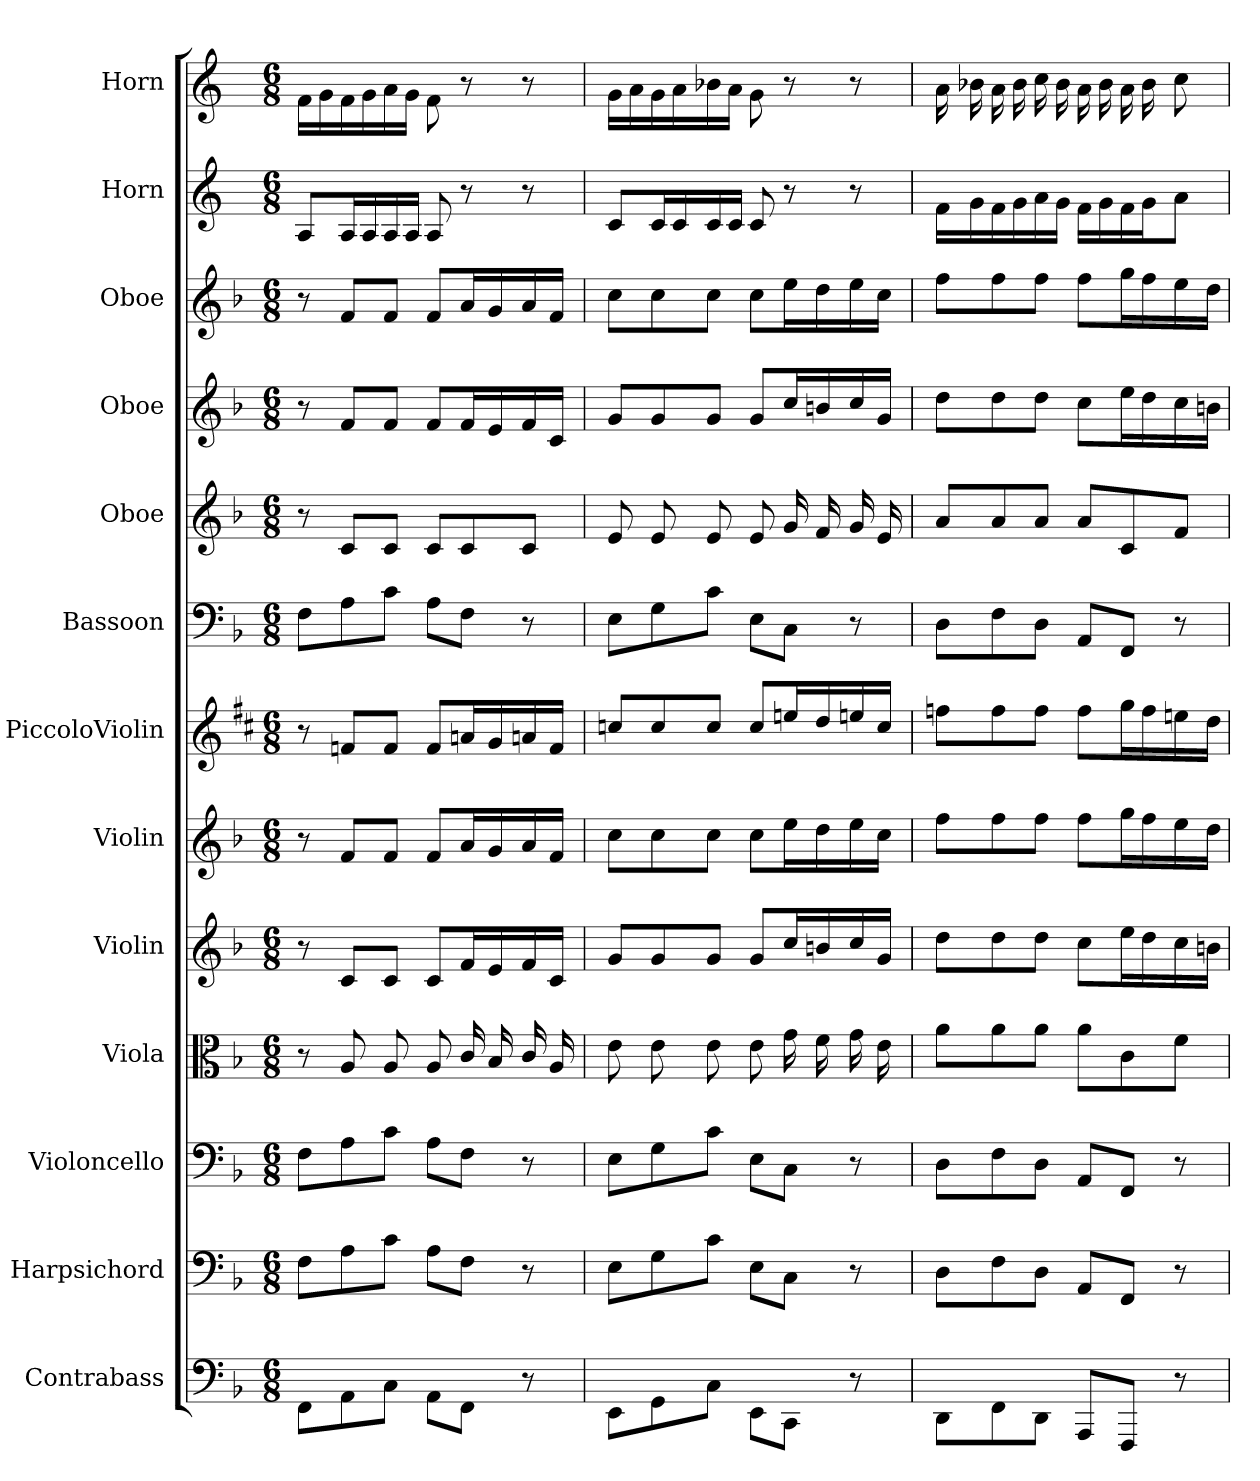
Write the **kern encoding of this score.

**kern	**kern	**kern	**kern	**kern	**kern	**kern	**kern	**kern	**kern	**kern	**kern	**kern
*part13	*part12	*part11	*part10	*part9	*part8	*part7	*part6	*part5	*part4	*part3	*part2	*part1
*staff13	*staff12	*staff11	*staff10	*staff9	*staff8	*staff7	*staff6	*staff5	*staff4	*staff3	*staff2	*staff1
*I"Contrabass	*I"Harpsichord	*I"Violoncello	*I"Viola	*I"Violin	*I"Violin	*I"PiccoloViolin	*I"Bassoon	*I"Oboe	*I"Oboe	*I"Oboe	*I"Horn	*I"Horn
*I'Cb	*I'Hpschd	*I'Vc	*I'Vla	*I'Vln	*I'Vln	*	*I'Bsn	*I'Ob	*I'Ob	*I'Ob	*I'Hn	*I'Hn
*clefF4	*clefF4	*clefF4	*clefC3	*clefG2	*clefG2	*clefG2	*clefF4	*clefG2	*clefG2	*clefG2	*clefG2	*clefG2
*k[b-]	*k[b-]	*k[b-]	*k[b-]	*k[b-]	*k[b-]	*k[f#c#]	*k[b-]	*k[b-]	*k[b-]	*k[b-]	*k[]	*k[]
*M6/8	*M6/8	*M6/8	*M6/8	*M6/8	*M6/8	*M6/8	*M6/8	*M6/8	*M6/8	*M6/8	*M6/8	*M6/8
*MM52	*MM52	*MM52	*MM52	*MM52	*MM52	*MM52	*MM52	*MM52	*MM52	*MM52	*MM52	*MM52
=1	=1	=1	=1	=1	=1	=1	=1	=1	=1	=1	=1	=1
8FF\L	8F\L	8F\L	8r	8r	8r	8r	8F\L	8r	8r	8r	8A/L	16f\LL
.	.	.	.	.	.	.	.	.	.	.	.	16g\
8AA\	8A\	8A\	8A/	8c/L	8f/L	8fn/L	8A\	8c/L	8f/L	8f/L	16A/L	16f\
.	.	.	.	.	.	.	.	.	.	.	16A/	16g\
8C\J	8c\J	8c\J	8A/	8c/J	8f/J	8f/J	8c\J	8c/J	8f/J	8f/J	16A/	16a\
.	.	.	.	.	.	.	.	.	.	.	16A/JJ	16g\JJ
8AA\L	8A\L	8A\L	8A/	8c/L	8f/L	8f/L	8A\L	8c/L	8f/L	8f/L	8A/	8f\
8FF\J	8F\J	8F\J	16c/	16f/L	16a/L	16an/L	8F\J	8c/	16f/L	16a/L	8r	8r
.	.	.	16B-/	16e/	16g/	16g/	.	.	16e/	16g/	.	.
8r	8r	8r	16c/	16f/	16a/	16an/	8r	8c/J	16f/	16a/	8r	8r
.	.	.	16A/	16c/JJ	16f/JJ	16f/JJ	.	.	16c/JJ	16f/JJ	.	.
=2	=2	=2	=2	=2	=2	=2	=2	=2	=2	=2	=2	=2
8EE\L	8E\L	8E\L	8e\	8g/L	8cc\L	8ccn/L	8E\L	8e/	8g/L	8cc\L	8c/L	16g\LL
.	.	.	.	.	.	.	.	.	.	.	.	16a\
8GG\	8G\	8G\	8e\	8g/	8cc\	8cc/	8G\	8e/	8g/	8cc\	16c/L	16g\
.	.	.	.	.	.	.	.	.	.	.	16c/	16a\
8C\J	8c\J	8c\J	8e\	8g/J	8cc\J	8cc/J	8c\J	8e/	8g/J	8cc\J	16c/	16b-X\
.	.	.	.	.	.	.	.	.	.	.	16c/JJ	16a\JJ
8EE\L	8E\L	8E\L	8e\	8g/L	8cc\L	8cc/L	8E\L	8e/	8g/L	8cc\L	8c/	8g\
8CC\J	8C\J	8C\J	16g\	16cc/L	16ee\L	16een/L	8C\J	16g/	16cc/L	16ee\L	8r	8r
.	.	.	16f\	16bn/	16dd\	16dd/	.	16f/	16bn/	16dd\	.	.
8r	8r	8r	16g\	16cc/	16ee\	16een/	8r	16g/	16cc/	16ee\	8r	8r
.	.	.	16e\	16g/JJ	16cc\JJ	16cc/JJ	.	16e/	16g/JJ	16cc\JJ	.	.
=3	=3	=3	=3	=3	=3	=3	=3	=3	=3	=3	=3	=3
8DD\L	8D\L	8D\L	8a\L	8dd\L	8ff\L	8ffn\L	8D\L	8a/L	8dd\L	8ff\L	16f\LL	16a\
.	.	.	.	.	.	.	.	.	.	.	16g\	16b-X\
8FF\	8F\	8F\	8a\	8dd\	8ff\	8ff\	8F\	8a/	8dd\	8ff\	16f\	16a\
.	.	.	.	.	.	.	.	.	.	.	16g\	16b-\
8DD\J	8D\J	8D\J	8a\J	8dd\J	8ff\J	8ff\J	8D\J	8a/J	8dd\J	8ff\J	16a\	16cc\
.	.	.	.	.	.	.	.	.	.	.	16g\JJ	16b-\
8AAA/L	8AA/L	8AA/L	8a\L	8cc\L	8ff\L	8ff\L	8AA/L	8a/L	8cc\L	8ff\L	16f\LL	16a\
.	.	.	.	.	.	.	.	.	.	.	16g\	16b-\
8FFF/J	8FF/J	8FF/J	8c\	16ee\L	16gg\L	16gg\L	8FF/J	8c/	16ee\L	16gg\L	16f\	16a\
.	.	.	.	16dd\	16ff\	16ff\	.	.	16dd\	16ff\	16g\J	16b-\
8r	8r	8r	8f\J	16cc\	16ee\	16een\	8r	8f/J	16cc\	16ee\	8a\J	8cc\
.	.	.	.	16bn\JJ	16dd\JJ	16dd\JJ	.	.	16bn\JJ	16dd\JJ	.	.
=	=	=	=	=	=	=	=	=	=	=	=	=
*-	*-	*-	*-	*-	*-	*-	*-	*-	*-	*-	*-	*-
